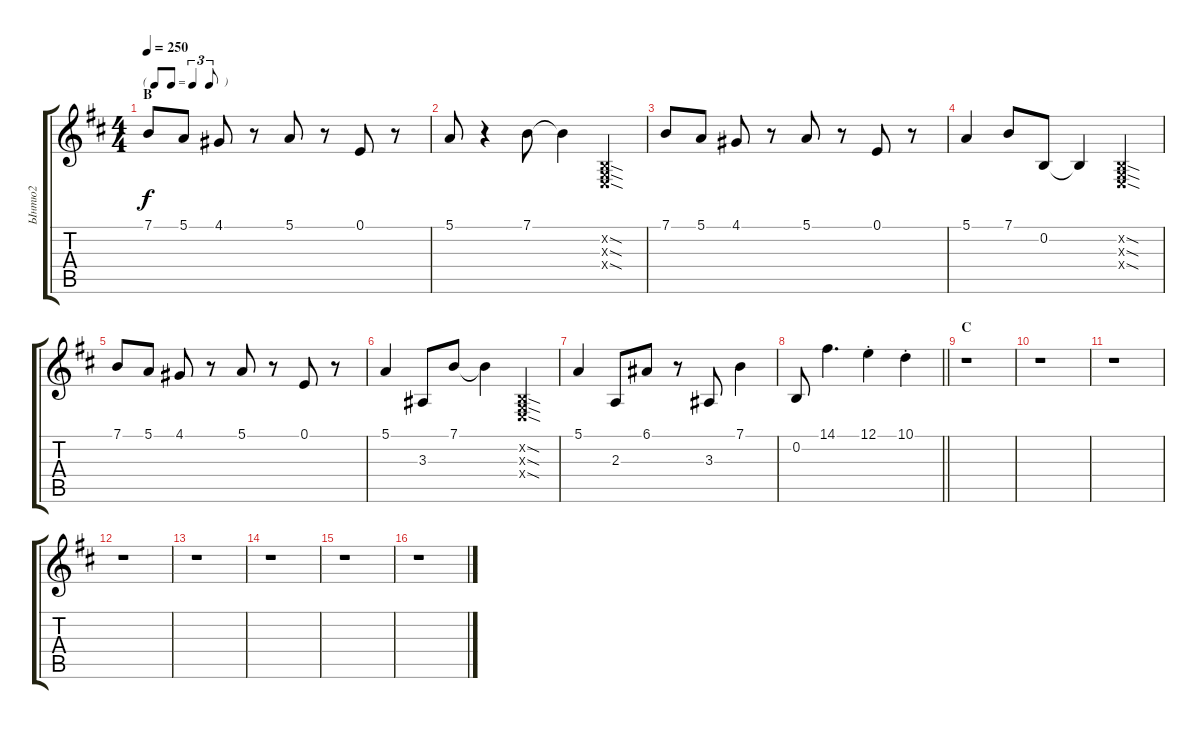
\track ("Ынтю2" "Ынтю2") {instrument drawbarorgan}
\staff {score tabs}
\tuning (E4 B3 G3 D3 A2 E2) {hide}
\ts (4 4)
\tf triplet8th
\section ("" "B")
\tempo 250
\clef g2
\ks d
7.1.8{dy f instrument harpsichord} 5.1.8 4.1.8 r.8 5.1.8 r.8 0.1.8 r.8 |
5.1.8 r.4 7.1.8 7.1{t}.4 (0.2{sod x} 0.3{sod x} 2.4{sod x}).4 |
7.1.8 5.1.8 4.1.8 r.8 5.1.8 r.8 0.1.8 r.8 |
5.1.4 7.1.8 0.2.8 0.2{t}.4 (0.2{sod x} 0.3{sod x} 2.4{sod x}).4 |
7.1.8 5.1.8 4.1.8 r.8 5.1.8 r.8 0.1.8 r.8 |
5.1.4 3.3.8 7.1.8 7.1{t}.4 (0.2{sod x} 0.3{sod x} 2.4{sod x}).4 |
5.1.4 2.3.8 6.1.8 r.8 3.3.8 7.1.4 |
\barLineRight lightlight
0.2.8 14.1.4{d} 12.1{st}.4 10.1{st}.4 |
\section ("" "C")
r.1 |
r.1 |
r.1 |
r.1 |
r.1 |
r.1 |
r.1 |
r.1
